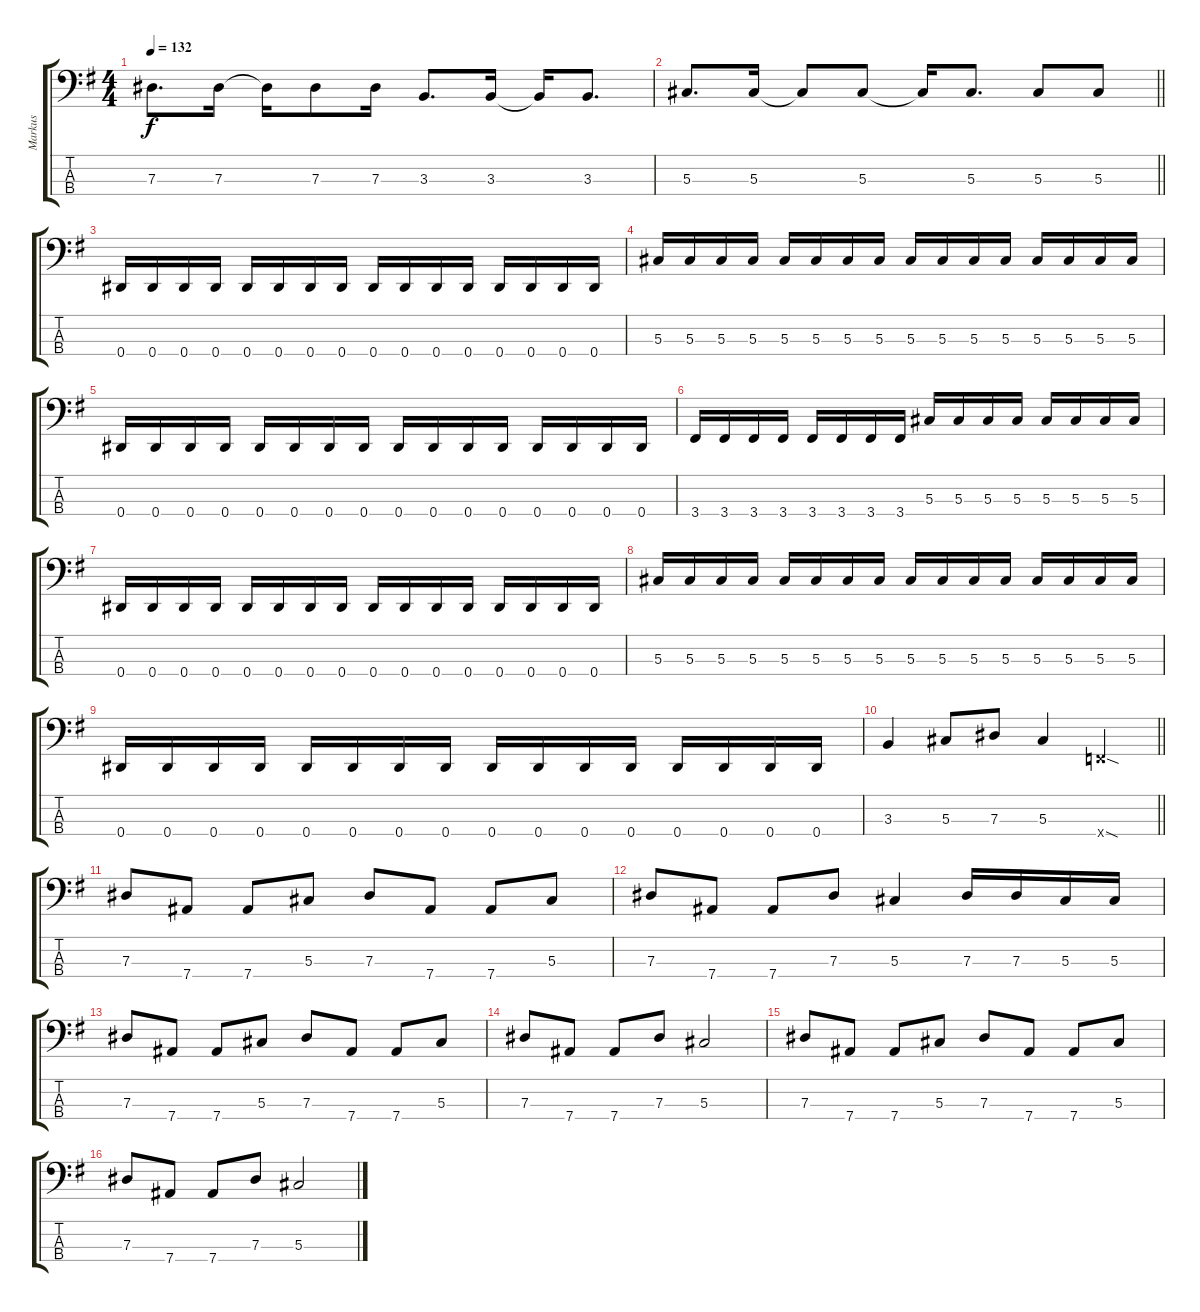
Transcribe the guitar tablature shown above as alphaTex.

\track ("Markus" "Markus") {instrument electricbassfinger}
\staff {score tabs}
\tuning (Gb2 Db2 Ab1 Eb1) {hide}
\ts (4 4)
\tempo 132
\clef f4
\ks eminor
7.3.8{d dy f} 7.3.16 7.3{t}.16 7.3.8 7.3.16 3.3.8{d} 3.3.16 3.3{t}.16 3.3.8{d} |
\barLineRight lightlight
5.3.8{d} 5.3.16 5.3{t}.8 5.3.8 5.3{t}.16 5.3.8{d} 5.3.8 5.3.8 |
0.4.16 0.4.16 0.4.16 0.4.16 0.4.16 0.4.16 0.4.16 0.4.16 0.4.16 0.4.16 0.4.16 0.4.16 0.4.16 0.4.16 0.4.16 0.4.16 |
5.3.16 5.3.16 5.3.16 5.3.16 5.3.16 5.3.16 5.3.16 5.3.16 5.3.16 5.3.16 5.3.16 5.3.16 5.3.16 5.3.16 5.3.16 5.3.16 |
0.4.16 0.4.16 0.4.16 0.4.16 0.4.16 0.4.16 0.4.16 0.4.16 0.4.16 0.4.16 0.4.16 0.4.16 0.4.16 0.4.16 0.4.16 0.4.16 |
3.4.16 3.4.16 3.4.16 3.4.16 3.4.16 3.4.16 3.4.16 3.4.16 5.3.16 5.3.16 5.3.16 5.3.16 5.3.16 5.3.16 5.3.16 5.3.16 |
0.4.16 0.4.16 0.4.16 0.4.16 0.4.16 0.4.16 0.4.16 0.4.16 0.4.16 0.4.16 0.4.16 0.4.16 0.4.16 0.4.16 0.4.16 0.4.16 |
5.3.16 5.3.16 5.3.16 5.3.16 5.3.16 5.3.16 5.3.16 5.3.16 5.3.16 5.3.16 5.3.16 5.3.16 5.3.16 5.3.16 5.3.16 5.3.16 |
0.4.16 0.4.16 0.4.16 0.4.16 0.4.16 0.4.16 0.4.16 0.4.16 0.4.16 0.4.16 0.4.16 0.4.16 0.4.16 0.4.16 0.4.16 0.4.16 |
\barLineRight lightlight
3.3.4 5.3.8 7.3.8 5.3.4 2.4{sod x}.4 |
7.3.8 7.4.8 7.4.8 5.3.8 7.3.8 7.4.8 7.4.8 5.3.8 |
7.3.8 7.4.8 7.4.8 7.3.8 5.3.4 7.3.16 7.3.16 5.3.16 5.3.16 |
7.3.8 7.4.8 7.4.8 5.3.8 7.3.8 7.4.8 7.4.8 5.3.8 |
7.3.8 7.4.8 7.4.8 7.3.8 5.3.2 |
7.3.8 7.4.8 7.4.8 5.3.8 7.3.8 7.4.8 7.4.8 5.3.8 |
7.3.8 7.4.8 7.4.8 7.3.8 5.3.2
